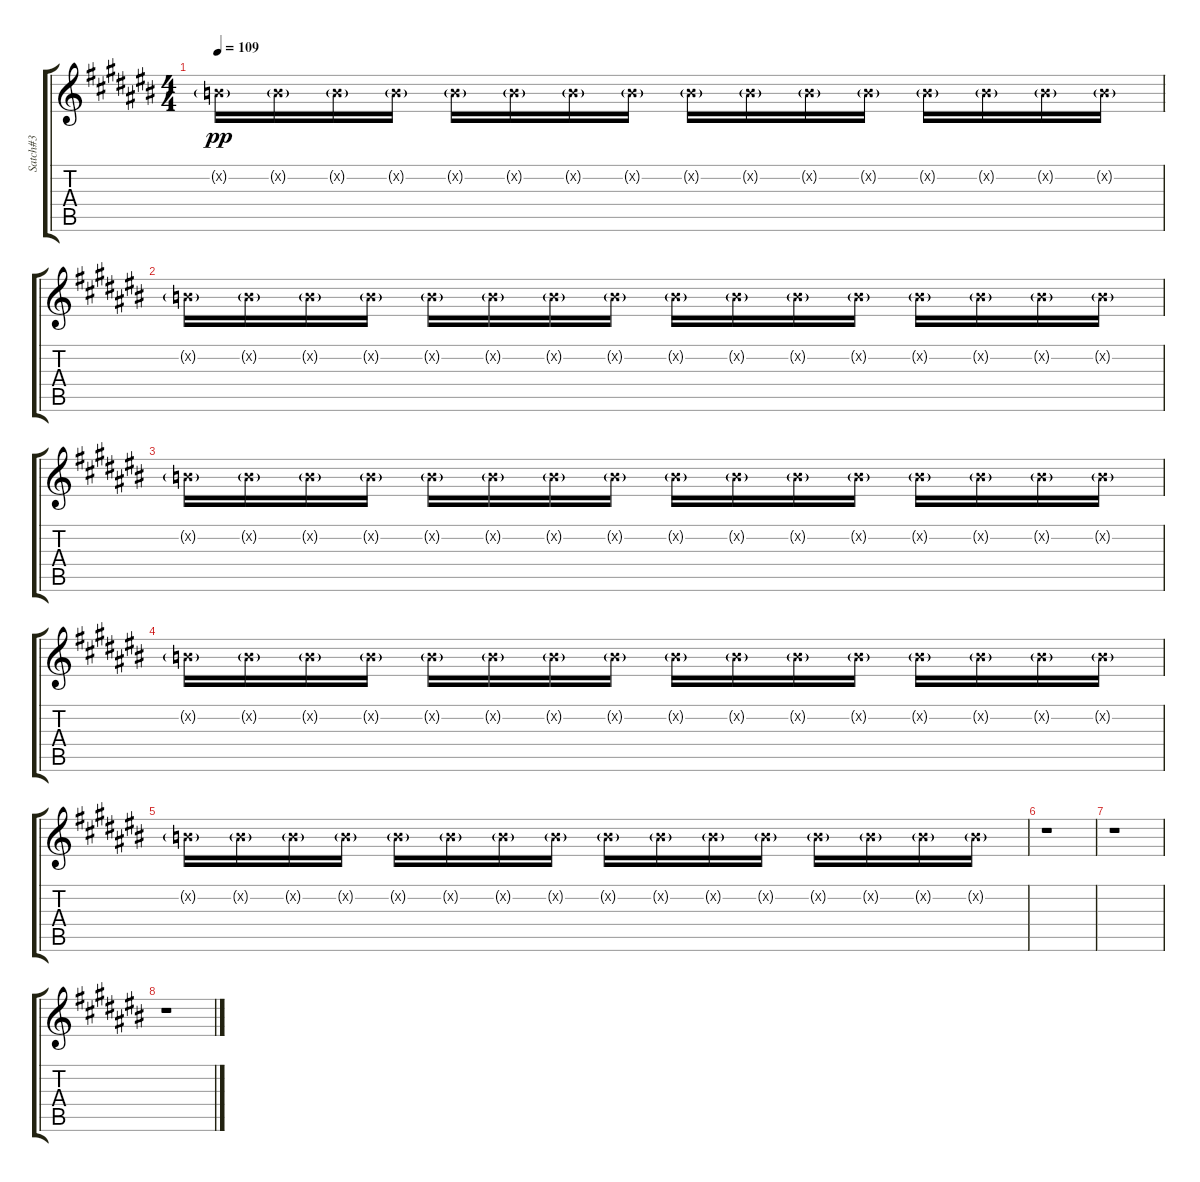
\track ("Satch#3" "Satch#3") {instrument electricguitarjazz}
\staff {score tabs}
\tuning (E4 B3 G3 D3 A2 E2) {hide}
\ts (4 4)
\tempo 109
\clef g2
\ks c#
0.2{g x}.16{dy pp} 0.2{g x}.16 0.2{g x}.16 0.2{g x}.16 0.2{g x}.16 0.2{g x}.16 0.2{g x}.16 0.2{g x}.16 0.2{g x}.16 0.2{g x}.16 0.2{g x}.16 0.2{g x}.16 0.2{g x}.16 0.2{g x}.16 0.2{g x}.16 0.2{g x}.16 |
0.2{g x}.16 0.2{g x}.16 0.2{g x}.16 0.2{g x}.16 0.2{g x}.16 0.2{g x}.16 0.2{g x}.16 0.2{g x}.16 0.2{g x}.16 0.2{g x}.16 0.2{g x}.16 0.2{g x}.16 0.2{g x}.16 0.2{g x}.16 0.2{g x}.16 0.2{g x}.16 |
0.2{g x}.16 0.2{g x}.16 0.2{g x}.16 0.2{g x}.16 0.2{g x}.16 0.2{g x}.16 0.2{g x}.16 0.2{g x}.16 0.2{g x}.16 0.2{g x}.16 0.2{g x}.16 0.2{g x}.16 0.2{g x}.16 0.2{g x}.16 0.2{g x}.16 0.2{g x}.16 |
0.2{g x}.16 0.2{g x}.16 0.2{g x}.16 0.2{g x}.16 0.2{g x}.16 0.2{g x}.16 0.2{g x}.16 0.2{g x}.16 0.2{g x}.16 0.2{g x}.16 0.2{g x}.16 0.2{g x}.16 0.2{g x}.16 0.2{g x}.16 0.2{g x}.16 0.2{g x}.16 |
0.2{g x}.16 0.2{g x}.16 0.2{g x}.16 0.2{g x}.16 0.2{g x}.16 0.2{g x}.16 0.2{g x}.16 0.2{g x}.16 0.2{g x}.16 0.2{g x}.16 0.2{g x}.16 0.2{g x}.16 0.2{g x}.16 0.2{g x}.16 0.2{g x}.16 0.2{g x}.16 |
r.1 |
r.1 |
r.1
